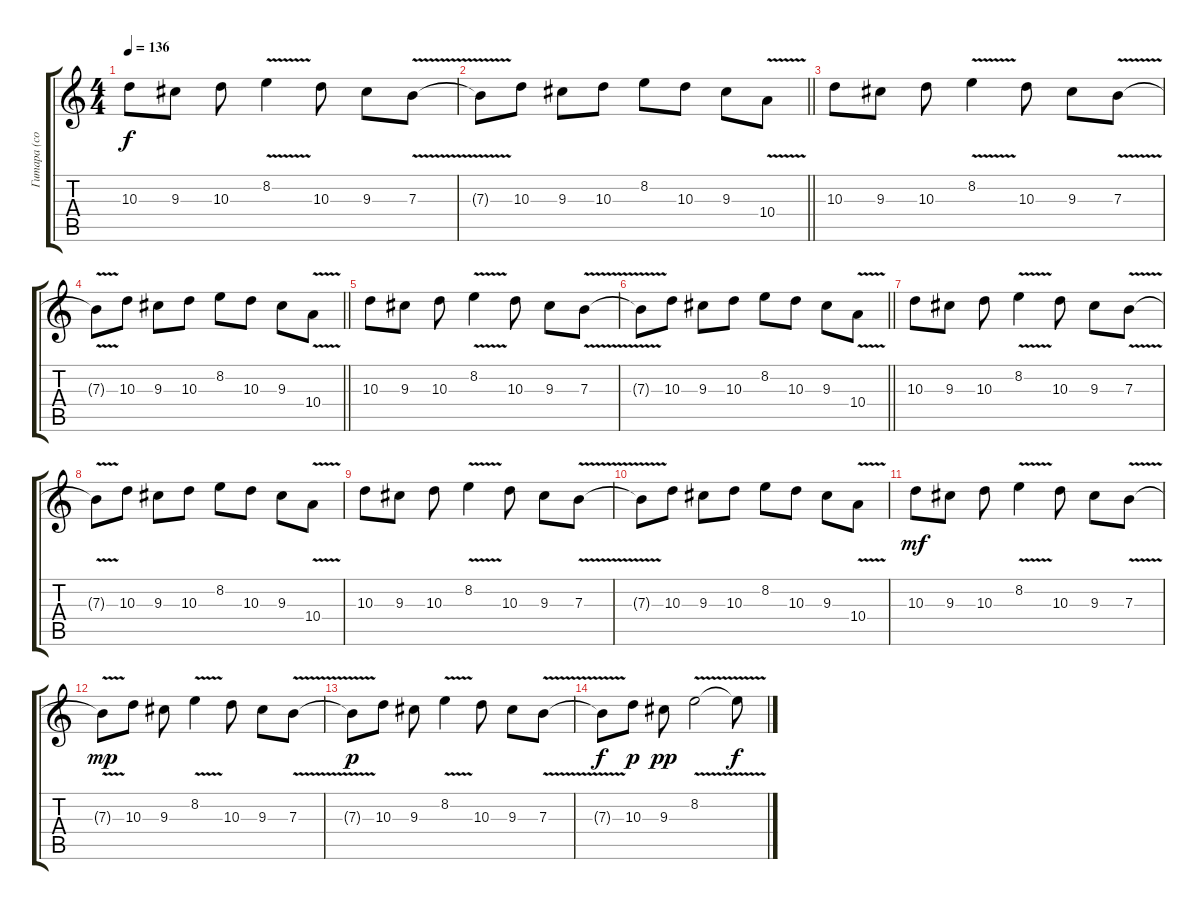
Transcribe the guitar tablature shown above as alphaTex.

\track ("Гитара (соло 1)" "Гитара (со") {instrument overdrivenguitar}
\staff {score tabs}
\tuning (Db4 Ab3 E3 B2 Gb2 B1) {hide}
\ts (4 4)
\tempo 136
\clef g2
\ks c
10.3.8{dy f} 9.3.8 10.3.8 8.2{v}.4 10.3.8 9.3.8 7.3{v}.8 |
\barLineRight lightlight
7.3{t}.8 10.3.8 9.3.8 10.3.8 8.2.8 10.3.8 9.3.8 10.4{v}.8 |
10.3.8 9.3.8 10.3.8 8.2{v}.4 10.3.8 9.3.8 7.3{v}.8 |
\barLineRight lightlight
7.3{t}.8 10.3.8 9.3.8 10.3.8 8.2.8 10.3.8 9.3.8 10.4{v}.8 |
10.3.8 9.3.8 10.3.8 8.2{v}.4 10.3.8 9.3.8 7.3{v}.8 |
\barLineRight lightlight
7.3{t}.8 10.3.8 9.3.8 10.3.8 8.2.8 10.3.8 9.3.8 10.4{v}.8 |
10.3.8 9.3.8 10.3.8 8.2{v}.4 10.3.8 9.3.8 7.3{v}.8 |
7.3{t}.8 10.3.8 9.3.8 10.3.8 8.2.8 10.3.8 9.3.8 10.4{v}.8 |
10.3.8 9.3.8 10.3.8 8.2{v}.4 10.3.8 9.3.8 7.3{v}.8 |
7.3{t}.8 10.3.8 9.3.8 10.3.8 8.2.8 10.3.8 9.3.8 10.4{v}.8 |
10.3.8{dy mf} 9.3.8 10.3.8 8.2{v}.4 10.3.8 9.3.8 7.3{v}.8 |
7.3{t}.8{dy mp} 10.3.8 9.3.8 8.2{v}.4 10.3.8 9.3.8 7.3{v}.8 |
7.3{t}.8{dy p} 10.3.8 9.3.8 8.2{v}.4 10.3.8 9.3.8 7.3{v}.8 |
7.3{t}.8{dy f} 10.3.8{dy p} 9.3.8{dy pp} 8.2{v}.2 8.2{t}.8{dy f}
